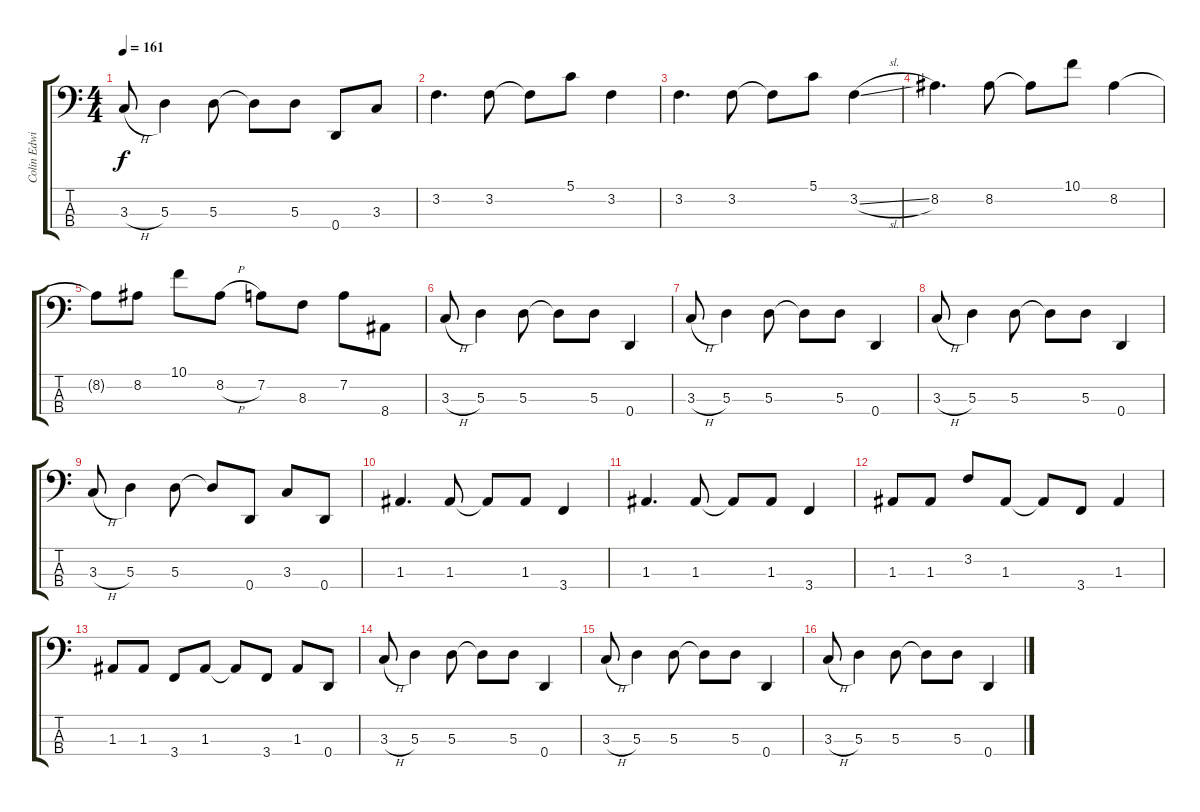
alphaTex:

\track ("Colin Edwin (Bass)" "Colin Edwi") {instrument electricbassfinger}
\staff {score tabs}
\tuning (G2 D2 A1 D1) {hide}
\ts (4 4)
\tempo 161
\clef f4
\ks c
3.3{h}.8{dy f} 5.3.4 5.3.8 5.3{t}.8 5.3.8 0.4.8 3.3.8 |
3.2.4{d} 3.2.8 3.2{t}.8 5.1.8 3.2.4 |
3.2.4{d} 3.2.8 3.2{t}.8 5.1.8 3.2{sl}.4 |
8.2.4{d} 8.2.8 8.2{t}.8 10.1.8 8.2.4 |
8.2{t}.8 8.2.8 10.1.8 8.2{h}.8 7.2.8 8.3.8 7.2.8 8.4.8 |
3.3{h}.8{volume 14} 5.3.4 5.3.8 5.3{t}.8 5.3.8 0.4.4 |
3.3{h}.8 5.3.4 5.3.8 5.3{t}.8 5.3.8 0.4.4 |
3.3{h}.8 5.3.4 5.3.8 5.3{t}.8 5.3.8 0.4.4 |
3.3{h}.8 5.3.4 5.3.8 5.3{t}.8 0.4.8 3.3.8 0.4.8 |
1.3.4{d volume 12} 1.3.8 1.3{t}.8 1.3.8 3.4.4 |
1.3.4{d} 1.3.8 1.3{t}.8 1.3.8 3.4.4 |
1.3.8 1.3.8 3.2.8 1.3.8 1.3{t}.8 3.4.8 1.3.4 |
1.3.8 1.3.8 3.4.8 1.3.8 1.3{t}.8 3.4.8 1.3.8 0.4.8 |
3.3{h}.8{volume 11} 5.3.4 5.3.8 5.3{t}.8 5.3.8 0.4.4 |
3.3{h}.8 5.3.4 5.3.8 5.3{t}.8 5.3.8 0.4.4 |
3.3{h}.8 5.3.4 5.3.8 5.3{t}.8 5.3.8 0.4.4
